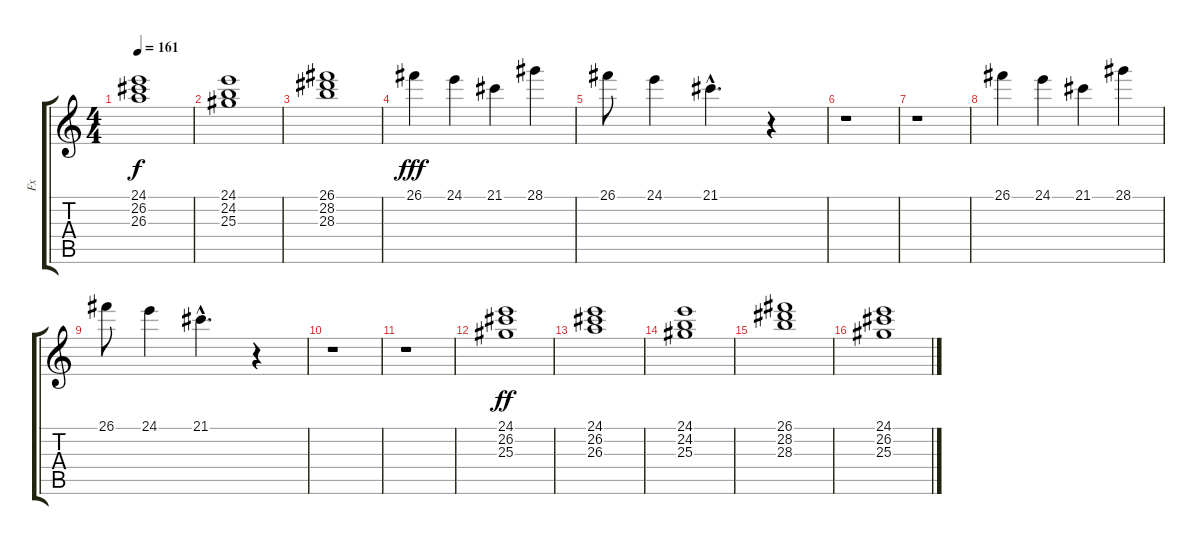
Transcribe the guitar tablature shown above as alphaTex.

\track ("Fx" "Fx") {instrument fx5brightness}
\staff {score tabs}
\tuning (E4 B3 G3 D3 A2 E2) {hide}
\ts (4 4)
\tempo 161
\clef g2
\ks c
(24.1 26.2 26.3).1{dy f} |
(24.1 24.2 25.3).1 |
(26.1 28.2 28.3).1 |
26.1.4{dy fff} 24.1.4 21.1.4 28.1.4 |
26.1.8 24.1.4 21.1{hac}.4{d} r.4 |
r.1 |
r.1 |
26.1.4 24.1.4 21.1.4 28.1.4 |
26.1.8 24.1.4 21.1{hac}.4{d} r.4 |
r.1 |
r.1 |
(24.1 26.2 25.3).1{dy ff} |
(24.1 26.2 26.3).1 |
(24.1 24.2 25.3).1 |
(26.1 28.2 28.3).1 |
(24.1 26.2 25.3).1
